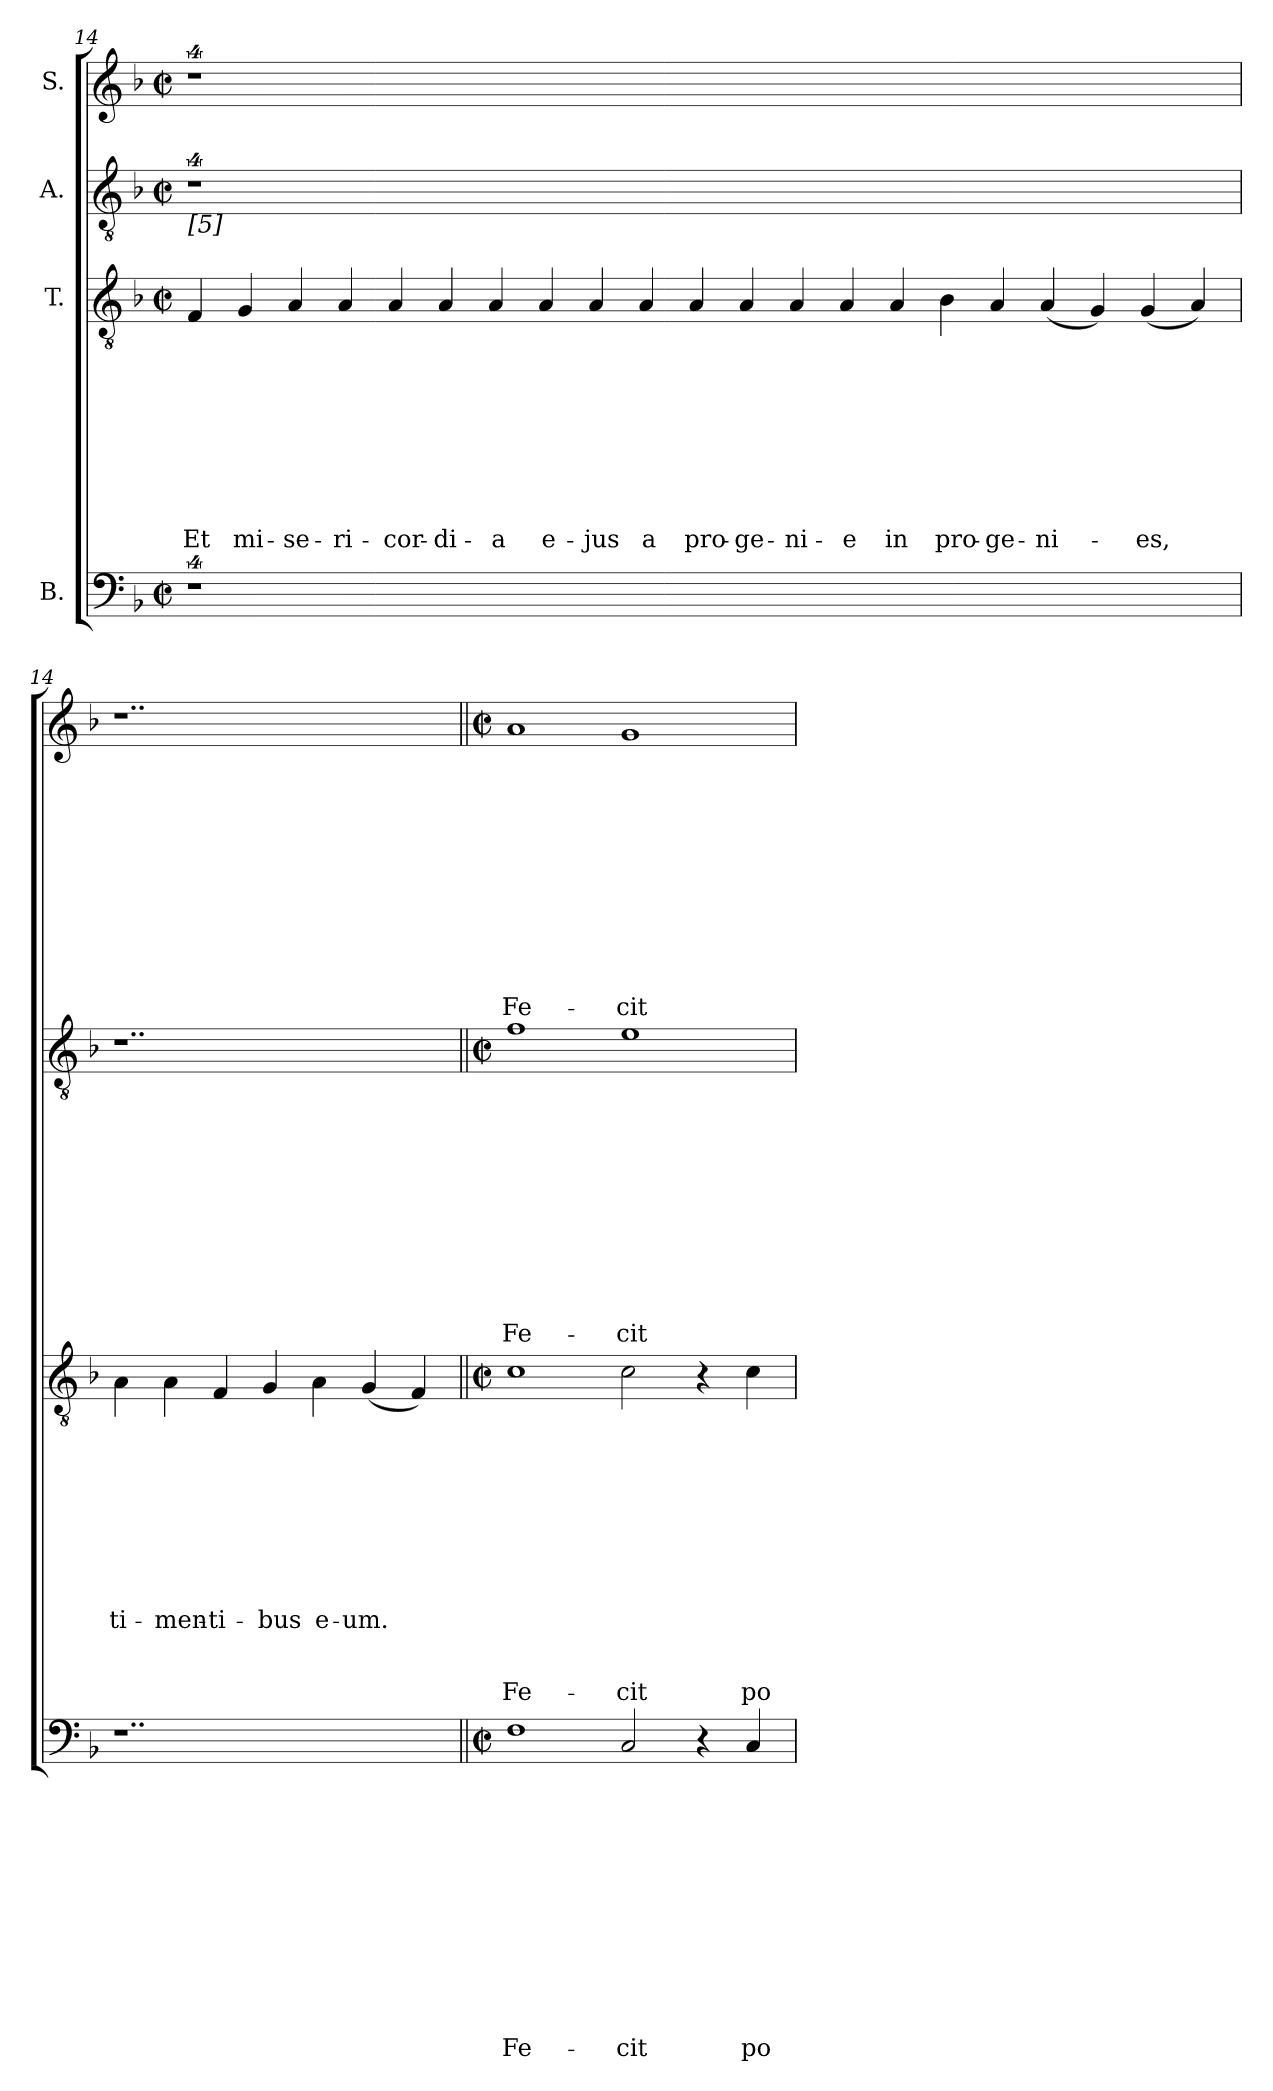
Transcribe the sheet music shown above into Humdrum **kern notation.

**kern	**text	**text	**text	**text	**text	**text	**text	**text	**text	**text	**text	**text	**kern	**text	**text	**text	**text	**text	**text	**text	**text	**text	**text	**text	**text	**kern	**text	**text	**text	**text	**text	**text	**text	**text	**text	**text	**text	**kern	**text	**text	**text	**text	**text	**text	**text	**text	**text	**text	**text
*part4	*part4	*part4	*part4	*part4	*part4	*part4	*part4	*part4	*part4	*part4	*part4	*part4	*part3	*part3	*part3	*part3	*part3	*part3	*part3	*part3	*part3	*part3	*part3	*part3	*part3	*part2	*part2	*part2	*part2	*part2	*part2	*part2	*part2	*part2	*part2	*part2	*part2	*part1	*part1	*part1	*part1	*part1	*part1	*part1	*part1	*part1	*part1	*part1	*part1
*staff4	*staff4	*staff4	*staff4	*staff4	*staff4	*staff4	*staff4	*staff4	*staff4	*staff4	*staff4	*staff4	*staff3	*staff3	*staff3	*staff3	*staff3	*staff3	*staff3	*staff3	*staff3	*staff3	*staff3	*staff3	*staff3	*staff2	*staff2	*staff2	*staff2	*staff2	*staff2	*staff2	*staff2	*staff2	*staff2	*staff2	*staff2	*staff1	*staff1	*staff1	*staff1	*staff1	*staff1	*staff1	*staff1	*staff1	*staff1	*staff1	*staff1
*I"B.	*	*	*	*	*	*	*	*	*	*	*	*	*I"T.	*	*	*	*	*	*	*	*	*	*	*	*	*I"A.	*	*	*	*	*	*	*	*	*	*	*	*I"S.	*	*	*	*	*	*	*	*	*	*	*
!!LO:LB:g=z
*clefF4	*	*	*	*	*	*	*	*	*	*	*	*	*clefGv2	*	*	*	*	*	*	*	*	*	*	*	*	*clefGv2	*	*	*	*	*	*	*	*	*	*	*	*clefG2	*	*	*	*	*	*	*	*	*	*	*
*k[b-]	*	*	*	*	*	*	*	*	*	*	*	*	*k[b-]	*	*	*	*	*	*	*	*	*	*	*	*	*k[b-]	*	*	*	*	*	*	*	*	*	*	*	*k[b-]	*	*	*	*	*	*	*	*	*	*	*
*F:	*	*	*	*	*	*	*	*	*	*	*	*	*F:	*	*	*	*	*	*	*	*	*	*	*	*	*F:	*	*	*	*	*	*	*	*	*	*	*	*F:	*	*	*	*	*	*	*	*	*	*	*
*M2/2	*	*	*	*	*	*	*	*	*	*	*	*	*M2/2	*	*	*	*	*	*	*	*	*	*	*	*	*M2/2	*	*	*	*	*	*	*	*	*	*	*	*M2/2	*	*	*	*	*	*	*	*	*	*	*
*met(c|)	*	*	*	*	*	*	*	*	*	*	*	*	*met(c|)	*	*	*	*	*	*	*	*	*	*	*	*	*met(c|)	*	*	*	*	*	*	*	*	*	*	*	*met(c|)	*	*	*	*	*	*	*	*	*	*	*
=14X13	=14X13	=14X13	=14X13	=14X13	=14X13	=14X13	=14X13	=14X13	=14X13	=14X13	=14X13	=14X13	=14X13	=14X13	=14X13	=14X13	=14X13	=14X13	=14X13	=14X13	=14X13	=14X13	=14X13	=14X13	=14X13	=14X13	=14X13	=14X13	=14X13	=14X13	=14X13	=14X13	=14X13	=14X13	=14X13	=14X13	=14X13	=14X13	=14X13	=14X13	=14X13	=14X13	=14X13	=14X13	=14X13	=14X13	=14X13	=14X13	=14X13
!	!	!	!	!	!	!	!	!	!	!	!	!	!	!	!	!	!	!	!	!	!	!	!	!	!	!LO:TX:b:t=[5]	!	!	!	!	!	!	!	!	!	!	!	!	!	!	!	!	!	!	!	!	!	!	!
4%21r	.	.	.	.	.	.	.	.	.	.	.	.	4F/	.	.	.	.	.	.	.	.	Et	.	.	.	4%21r	.	.	.	.	.	.	.	.	.	.	.	4%21r	.	.	.	.	.	.	.	.	.	.	.
.	.	.	.	.	.	.	.	.	.	.	.	.	4G/	.	.	.	.	.	.	.	.	mi-	.	.	.	.	.	.	.	.	.	.	.	.	.	.	.	.	.	.	.	.	.	.	.	.	.	.	.
.	.	.	.	.	.	.	.	.	.	.	.	.	4A/	.	.	.	.	.	.	.	.	-se-	.	.	.	.	.	.	.	.	.	.	.	.	.	.	.	.	.	.	.	.	.	.	.	.	.	.	.
.	.	.	.	.	.	.	.	.	.	.	.	.	4A/	.	.	.	.	.	.	.	.	-ri-	.	.	.	.	.	.	.	.	.	.	.	.	.	.	.	.	.	.	.	.	.	.	.	.	.	.	.
.	.	.	.	.	.	.	.	.	.	.	.	.	4A/	.	.	.	.	.	.	.	.	-cor-	.	.	.	.	.	.	.	.	.	.	.	.	.	.	.	.	.	.	.	.	.	.	.	.	.	.	.
.	.	.	.	.	.	.	.	.	.	.	.	.	4A/	.	.	.	.	.	.	.	.	-di-	.	.	.	.	.	.	.	.	.	.	.	.	.	.	.	.	.	.	.	.	.	.	.	.	.	.	.
.	.	.	.	.	.	.	.	.	.	.	.	.	4A/	.	.	.	.	.	.	.	.	-a	.	.	.	.	.	.	.	.	.	.	.	.	.	.	.	.	.	.	.	.	.	.	.	.	.	.	.
.	.	.	.	.	.	.	.	.	.	.	.	.	4A/	.	.	.	.	.	.	.	.	e-	.	.	.	.	.	.	.	.	.	.	.	.	.	.	.	.	.	.	.	.	.	.	.	.	.	.	.
.	.	.	.	.	.	.	.	.	.	.	.	.	4A/	.	.	.	.	.	.	.	.	-jus	.	.	.	.	.	.	.	.	.	.	.	.	.	.	.	.	.	.	.	.	.	.	.	.	.	.	.
.	.	.	.	.	.	.	.	.	.	.	.	.	4A/	.	.	.	.	.	.	.	.	a	.	.	.	.	.	.	.	.	.	.	.	.	.	.	.	.	.	.	.	.	.	.	.	.	.	.	.
.	.	.	.	.	.	.	.	.	.	.	.	.	4A/	.	.	.	.	.	.	.	.	pro-	.	.	.	.	.	.	.	.	.	.	.	.	.	.	.	.	.	.	.	.	.	.	.	.	.	.	.
.	.	.	.	.	.	.	.	.	.	.	.	.	4A/	.	.	.	.	.	.	.	.	-ge-	.	.	.	.	.	.	.	.	.	.	.	.	.	.	.	.	.	.	.	.	.	.	.	.	.	.	.
.	.	.	.	.	.	.	.	.	.	.	.	.	4A/	.	.	.	.	.	.	.	.	-ni-	.	.	.	.	.	.	.	.	.	.	.	.	.	.	.	.	.	.	.	.	.	.	.	.	.	.	.
.	.	.	.	.	.	.	.	.	.	.	.	.	4A/	.	.	.	.	.	.	.	.	-e	.	.	.	.	.	.	.	.	.	.	.	.	.	.	.	.	.	.	.	.	.	.	.	.	.	.	.
.	.	.	.	.	.	.	.	.	.	.	.	.	4A/	.	.	.	.	.	.	.	.	in	.	.	.	.	.	.	.	.	.	.	.	.	.	.	.	.	.	.	.	.	.	.	.	.	.	.	.
.	.	.	.	.	.	.	.	.	.	.	.	.	4B-\	.	.	.	.	.	.	.	.	pro-	.	.	.	.	.	.	.	.	.	.	.	.	.	.	.	.	.	.	.	.	.	.	.	.	.	.	.
.	.	.	.	.	.	.	.	.	.	.	.	.	4A/	.	.	.	.	.	.	.	.	-ge-	.	.	.	.	.	.	.	.	.	.	.	.	.	.	.	.	.	.	.	.	.	.	.	.	.	.	.
.	.	.	.	.	.	.	.	.	.	.	.	.	(>4A/	.	.	.	.	.	.	.	.	-ni-	.	.	.	.	.	.	.	.	.	.	.	.	.	.	.	.	.	.	.	.	.	.	.	.	.	.	.
.	.	.	.	.	.	.	.	.	.	.	.	.	4G/)	.	.	.	.	.	.	.	.	.	.	.	.	.	.	.	.	.	.	.	.	.	.	.	.	.	.	.	.	.	.	.	.	.	.	.	.
.	.	.	.	.	.	.	.	.	.	.	.	.	(>4G/	.	.	.	.	.	.	.	.	-es,	.	.	.	.	.	.	.	.	.	.	.	.	.	.	.	.	.	.	.	.	.	.	.	.	.	.	.
.	.	.	.	.	.	.	.	.	.	.	.	.	4A/)	.	.	.	.	.	.	.	.	.	.	.	.	.	.	.	.	.	.	.	.	.	.	.	.	.	.	.	.	.	.	.	.	.	.	.	.
!!LO:LB:g=z
=14X14	=14X14	=14X14	=14X14	=14X14	=14X14	=14X14	=14X14	=14X14	=14X14	=14X14	=14X14	=14X14	=14X14	=14X14	=14X14	=14X14	=14X14	=14X14	=14X14	=14X14	=14X14	=14X14	=14X14	=14X14	=14X14	=14X14	=14X14	=14X14	=14X14	=14X14	=14X14	=14X14	=14X14	=14X14	=14X14	=14X14	=14X14	=14X14	=14X14	=14X14	=14X14	=14X14	=14X14	=14X14	=14X14	=14X14	=14X14	=14X14	=14X14
1..r	.	.	.	.	.	.	.	.	.	.	.	.	4A\	.	.	.	.	.	.	.	.	ti-	.	.	.	1..r	.	.	.	.	.	.	.	.	.	.	.	1..r	.	.	.	.	.	.	.	.	.	.	.
.	.	.	.	.	.	.	.	.	.	.	.	.	4A\	.	.	.	.	.	.	.	.	-men-	.	.	.	.	.	.	.	.	.	.	.	.	.	.	.	.	.	.	.	.	.	.	.	.	.	.	.
.	.	.	.	.	.	.	.	.	.	.	.	.	4F/	.	.	.	.	.	.	.	.	-ti-	.	.	.	.	.	.	.	.	.	.	.	.	.	.	.	.	.	.	.	.	.	.	.	.	.	.	.
.	.	.	.	.	.	.	.	.	.	.	.	.	4G/	.	.	.	.	.	.	.	.	-bus	.	.	.	.	.	.	.	.	.	.	.	.	.	.	.	.	.	.	.	.	.	.	.	.	.	.	.
.	.	.	.	.	.	.	.	.	.	.	.	.	4A\	.	.	.	.	.	.	.	.	e-	.	.	.	.	.	.	.	.	.	.	.	.	.	.	.	.	.	.	.	.	.	.	.	.	.	.	.
.	.	.	.	.	.	.	.	.	.	.	.	.	(>4G/	.	.	.	.	.	.	.	.	-um.	.	.	.	.	.	.	.	.	.	.	.	.	.	.	.	.	.	.	.	.	.	.	.	.	.	.	.
.	.	.	.	.	.	.	.	.	.	.	.	.	4F/)	.	.	.	.	.	.	.	.	.	.	.	.	.	.	.	.	.	.	.	.	.	.	.	.	.	.	.	.	.	.	.	.	.	.	.	.
!!LO:PB:g=z
=15X||	=15X||	=15X||	=15X||	=15X||	=15X||	=15X||	=15X||	=15X||	=15X||	=15X||	=15X||	=15X||	=15X||	=15X||	=15X||	=15X||	=15X||	=15X||	=15X||	=15X||	=15X||	=15X||	=15X||	=15X||	=15X||	=15X||	=15X||	=15X||	=15X||	=15X||	=15X||	=15X||	=15X||	=15X||	=15X||	=15X||	=15X||	=15X||	=15X||	=15X||	=15X||	=15X||	=15X||	=15X||	=15X||	=15X||	=15X||	=15X||	=15X||
*M2/2	*	*	*	*	*	*	*	*	*	*	*	*	*M2/2	*	*	*	*	*	*	*	*	*	*	*	*	*M2/2	*	*	*	*	*	*	*	*	*	*	*	*M2/2	*	*	*	*	*	*	*	*	*	*	*
*met(c|)	*	*	*	*	*	*	*	*	*	*	*	*	*met(c|)	*	*	*	*	*	*	*	*	*	*	*	*	*met(c|)	*	*	*	*	*	*	*	*	*	*	*	*met(c|)	*	*	*	*	*	*	*	*	*	*	*
1F	.	.	.	.	.	.	.	.	.	.	.	Fe-	1c	.	.	.	.	.	.	.	.	.	.	.	Fe-	1f	.	.	.	.	.	.	.	.	.	.	Fe-	1a	.	.	.	.	.	.	.	.	.	.	Fe-
2C/	.	.	.	.	.	.	.	.	.	.	.	-cit	2c\	.	.	.	.	.	.	.	.	.	.	.	-cit	1e	.	.	.	.	.	.	.	.	.	.	-cit	1g	.	.	.	.	.	.	.	.	.	.	-cit
4r	.	.	.	.	.	.	.	.	.	.	.	.	4r	.	.	.	.	.	.	.	.	.	.	.	.	.	.	.	.	.	.	.	.	.	.	.	.	.	.	.	.	.	.	.	.	.	.	.	.
4C/	.	.	.	.	.	.	.	.	.	.	.	po-	4c\	.	.	.	.	.	.	.	.	.	.	.	po-	.	.	.	.	.	.	.	.	.	.	.	.	.	.	.	.	.	.	.	.	.	.	.	.
=	=	=	=	=	=	=	=	=	=	=	=	=	=	=	=	=	=	=	=	=	=	=	=	=	=	=	=	=	=	=	=	=	=	=	=	=	=	=	=	=	=	=	=	=	=	=	=	=	=
*-	*-	*-	*-	*-	*-	*-	*-	*-	*-	*-	*-	*-	*-	*-	*-	*-	*-	*-	*-	*-	*-	*-	*-	*-	*-	*-	*-	*-	*-	*-	*-	*-	*-	*-	*-	*-	*-	*-	*-	*-	*-	*-	*-	*-	*-	*-	*-	*-	*-
